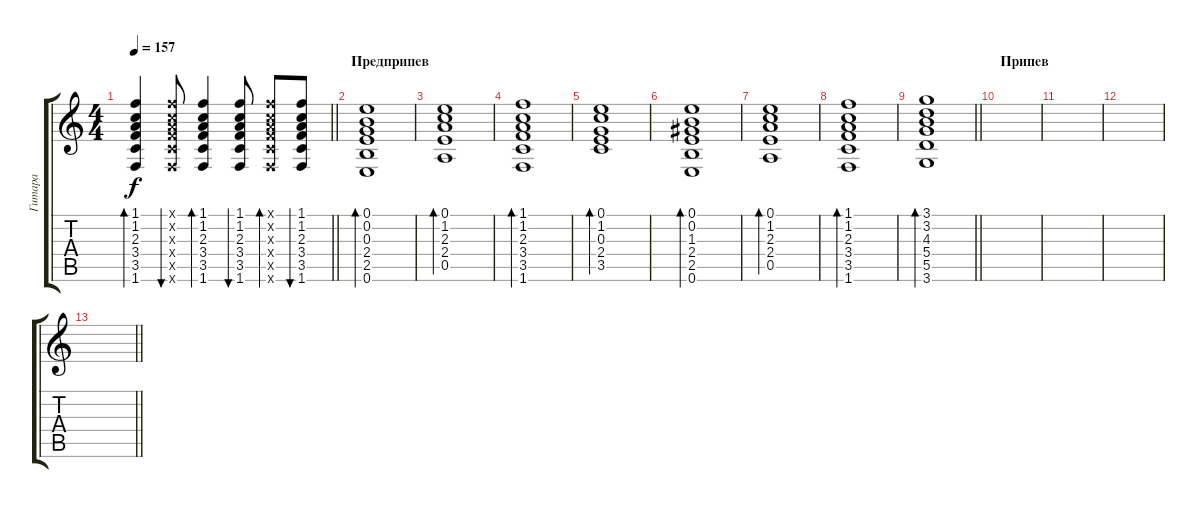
\track ("Гитара" "Гитара") {instrument acousticguitarsteel}
\staff {score tabs}
\tuning (E4 B3 G3 D3 A2 E2) {hide}
\ts (4 4)
\tempo 157
\clef g2
\barLineRight lightlight
\ks c
(1.1 1.2 2.3 3.4 3.5 1.6).4{bd 30 dy f} (1.1{x} 1.2{x} 2.3{x} 3.4{x} 3.5{x} 1.6{x}).8{bu 30} (1.1 1.2 2.3 3.4 3.5 1.6).4{bd 30} (1.1 1.2 2.3 3.4 3.5 1.6).8{bu 30} (1.1{x} 1.2{x} 2.3{x} 3.4{x} 3.5{x} 1.6{x}).8{bd 30} (1.1 1.2 2.3 3.4 3.5 1.6).8{bu 30} |
\section ("" "Предприпев")
(0.1 0.2 0.3 2.4 2.5 0.6).1{bd 60} |
(0.1 1.2 2.3 2.4 0.5).1{bd 60} |
(1.1 1.2 2.3 3.4 3.5 1.6).1{bd 60} |
(0.1 1.2 0.3 2.4 3.5).1{bd 60} |
(0.1 0.2 1.3 2.4 2.5 0.6).1{bd 60} |
(0.1 1.2 2.3 2.4 0.5).1{bd 60} |
(1.1 1.2 2.3 3.4 3.5 1.6).1{bd 60} |
\barLineRight lightlight
(3.1 3.2 4.3 5.4 5.5 3.6).1{bd 60} |
\section ("" "Припев")
|
|
|
\barLineRight lightlight
